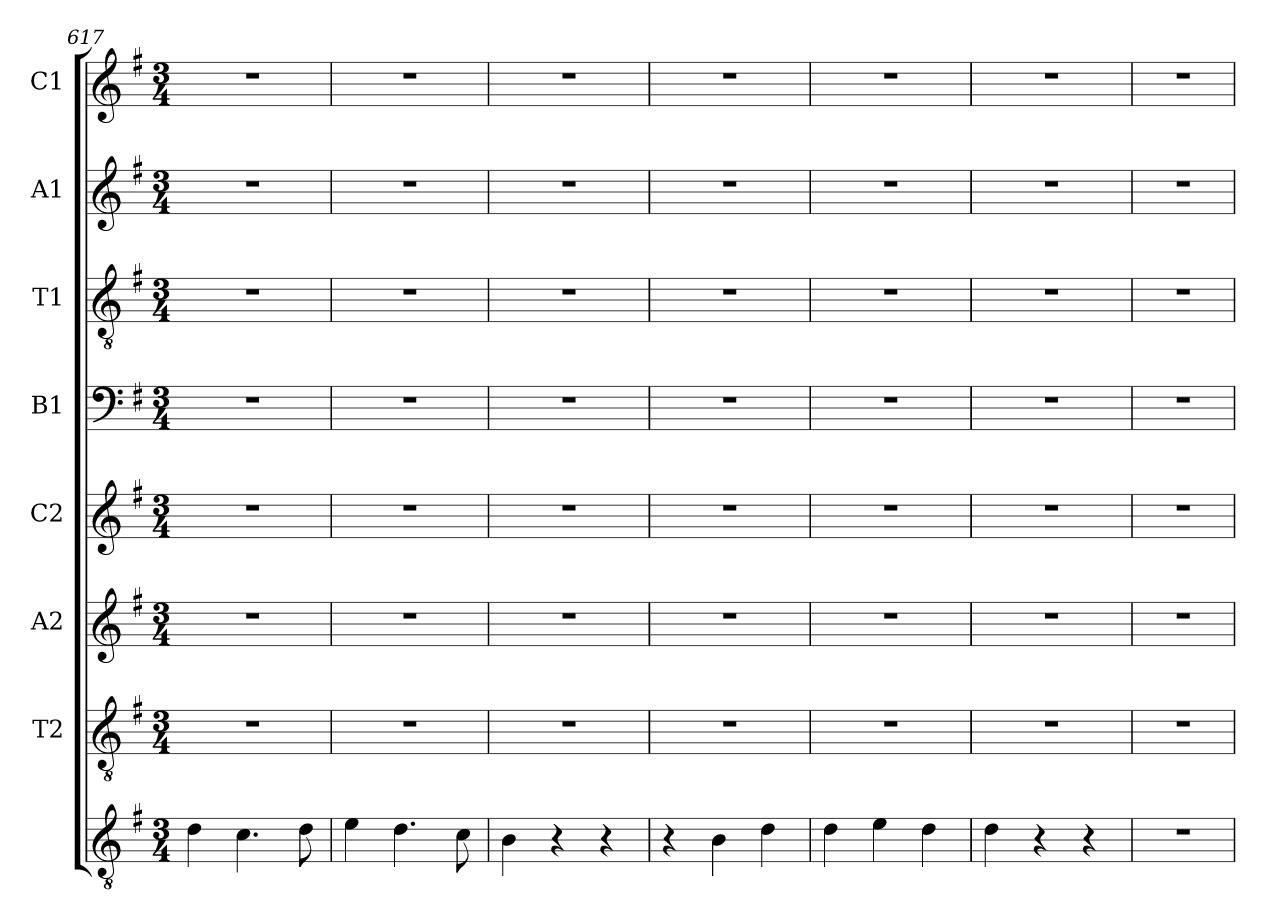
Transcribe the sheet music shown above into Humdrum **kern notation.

**kern	**kern	**kern	**kern	**kern	**kern	**kern	**kern
*part8	*part7	*part6	*part5	*part4	*part3	*part2	*part1
*staff8	*staff7	*staff6	*staff5	*staff4	*staff3	*staff2	*staff1
*	*I"T2	*I"A2	*I"C2	*I"B1	*I"T1	*I"A1	*I"C1
*	*I'T2	*I'A2	*I'C2	*I'B1	*I'T1	*I'A1	*I'C1
*clefGv2	*clefGv2	*clefG2	*clefG2	*clefF4	*clefGv2	*clefG2	*clefG2
*k[f#]	*k[f#]	*k[f#]	*k[f#]	*k[f#]	*k[f#]	*k[f#]	*k[f#]
*G:	*G:	*G:	*G:	*G:	*G:	*G:	*G:
*M3/4	*M3/4	*M3/4	*M3/4	*M3/4	*M3/4	*M3/4	*M3/4
=617	=617	=617	=617	=617	=617	=617	=617
4d\	2.r	2.r	2.r	2.r	2.r	2.r	2.r
4.c\	.	.	.	.	.	.	.
8d\	.	.	.	.	.	.	.
=618	=618	=618	=618	=618	=618	=618	=618
4e\	2.r	2.r	2.r	2.r	2.r	2.r	2.r
4.d\	.	.	.	.	.	.	.
8c\	.	.	.	.	.	.	.
=619	=619	=619	=619	=619	=619	=619	=619
4B\	2.r	2.r	2.r	2.r	2.r	2.r	2.r
4r	.	.	.	.	.	.	.
4r	.	.	.	.	.	.	.
=620	=620	=620	=620	=620	=620	=620	=620
4r	2.r	2.r	2.r	2.r	2.r	2.r	2.r
4B\	.	.	.	.	.	.	.
4d\	.	.	.	.	.	.	.
=621	=621	=621	=621	=621	=621	=621	=621
4d\	2.r	2.r	2.r	2.r	2.r	2.r	2.r
4e\	.	.	.	.	.	.	.
4d\	.	.	.	.	.	.	.
!!LO:LB:g=z
=622	=622	=622	=622	=622	=622	=622	=622
4d\	2.r	2.r	2.r	2.r	2.r	2.r	2.r
4r	.	.	.	.	.	.	.
4r	.	.	.	.	.	.	.
=623	=623	=623	=623	=623	=623	=623	=623
!LO:N:vis=1	!	!	!	!	!	!	!
2.r	2.r	2.r	2.r	2.r	2.r	2.r	2.r
=	=	=	=	=	=	=	=
*-	*-	*-	*-	*-	*-	*-	*-
